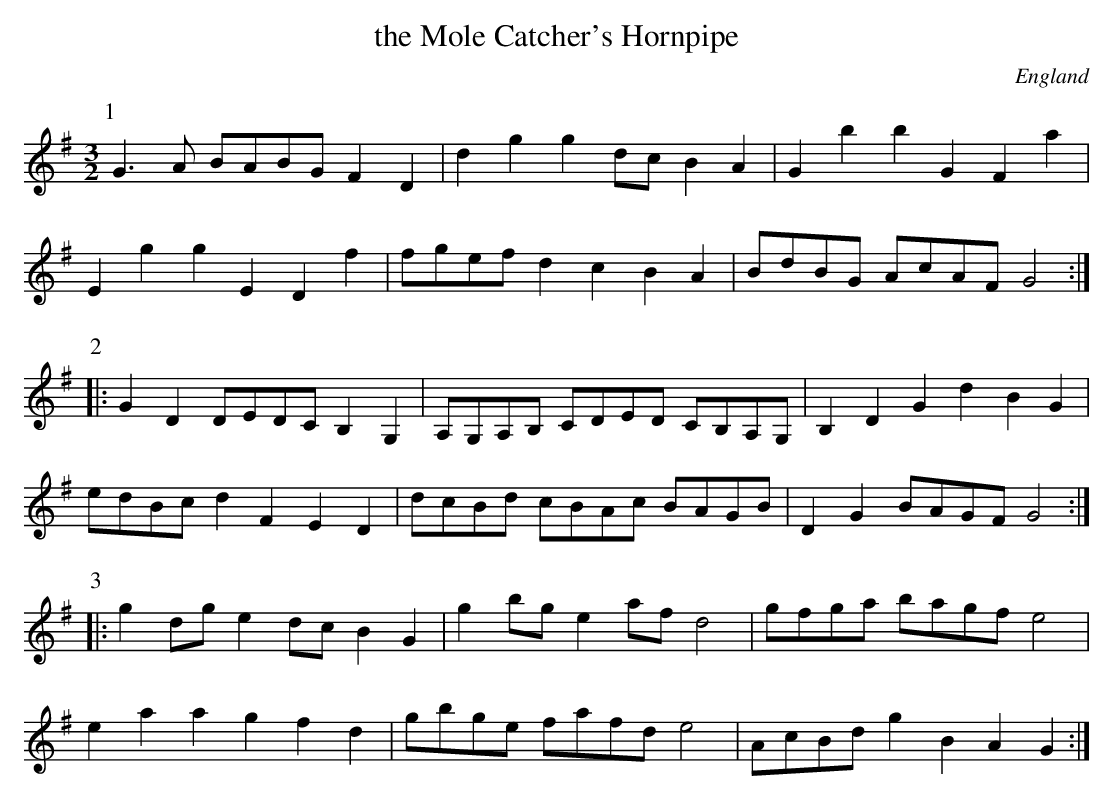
X:1
T:the Mole Catcher's Hornpipe
L:1/8
M:3/2
O:England
K:G major
P:1
   G3 A  BABG  F2 D2|d2 g2 g2 dcB2 A2|G2 b2 b2 G2 F2 a2|
   E2 g2 g2 E2 D2 f2|fgef d2 c2 B2 A2|BdBG  AcAF  G4  :|
P:2
|:G2 D2 DEDC B,2 G,2|A,G,A,B, CDED CB,A,G,| B,2 D2 G2 d2 B2 G2 |
  edBc d2 F2 E2  D2 |dcBd     cBAc BAGB   | D2 G2 BAGF G4:|
P:3
|:g2 dg e2 dc B2 G2 |g2 bg e2 af d4|gfga bagf  e4 |
  e2 a2 a2 g2 f2 d2 |gbge  fafd  e4|AcBd g2 B2 A2 G2 :|
